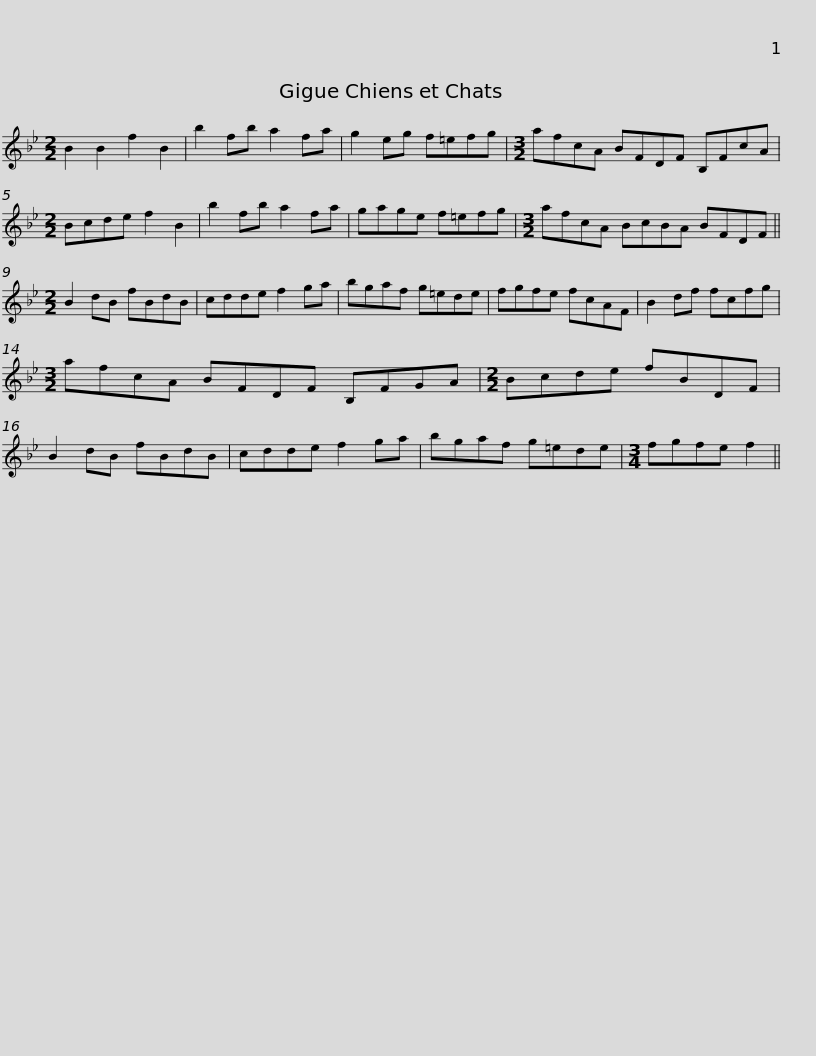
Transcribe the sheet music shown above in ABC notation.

X:1
L:1/8
M:2/2
I:linebreak $
K:Bb
V:1 treble
V:1
 B2 B2 f2 B2 | b2 fb a2 fa | g2 eg f=efg |[M:3/2] afcA BFDF B,FcA |[M:2/2] Bcde f2 B2 |$ %5
 b2 fb a2 fa | gage f=efg |[M:3/2] afcA BcBA BFDF ||[M:2/2] B2 dB fBdB | cdde f2 ga |$ %10
 bgaf g=ede | fgfe fcAF | B2 df fcfg |[M:3/2] afcA BFDF B,FGA |$[M:2/2] Bcde fBDF | %15
 B2 dB fBdB | cdde f2 ga | bgaf g=ede |[M:3/4] fgfe f2 || %19
